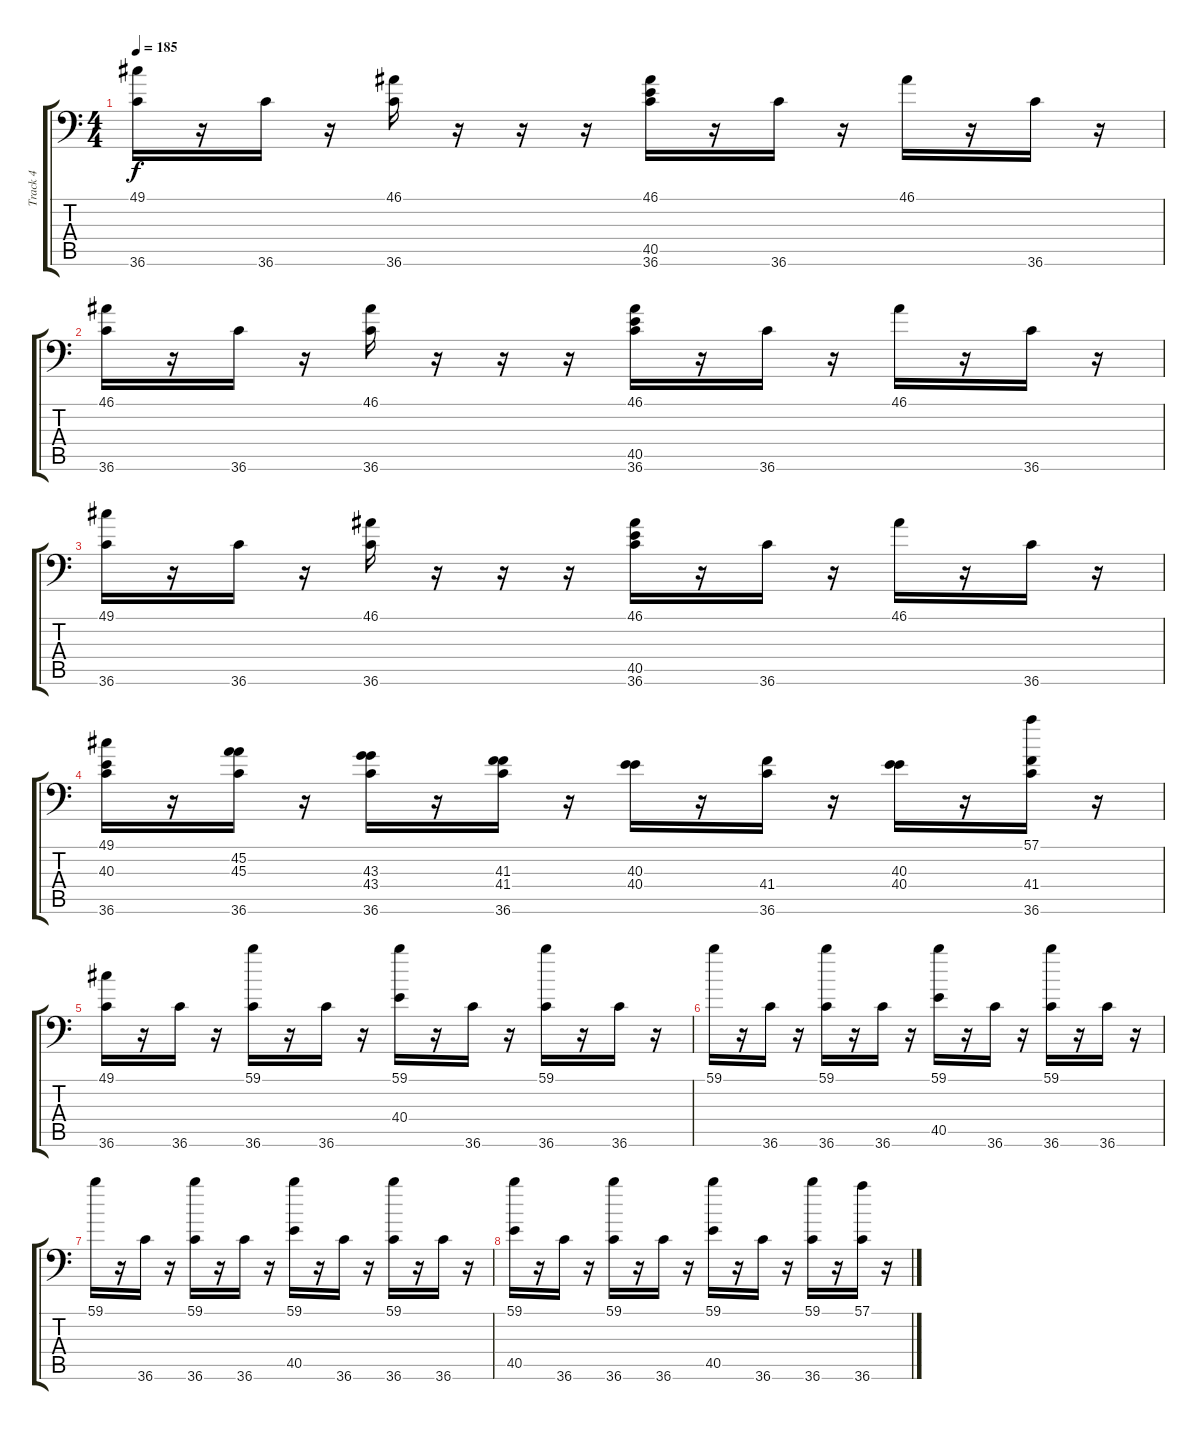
\track ("Track 4" "Track 4") {instrument acousticgrandpiano}
\staff {score tabs}
\tuning (C-1 C-1 C-1 C-1 C-1 C-1) {hide}
\ts (4 4)
\tempo 185
\clef f4
\ks c
(49.1 36.6).16{dy f} r.16 36.6.16 r.16 (46.1 36.6).16 r.16 r.16 r.16 (46.1 40.5 36.6).16 r.16 36.6.16 r.16 46.1.16 r.16 36.6.16 r.16 |
(46.1 36.6).16 r.16 36.6.16 r.16 (46.1 36.6).16 r.16 r.16 r.16 (46.1 40.5 36.6).16 r.16 36.6.16 r.16 46.1.16 r.16 36.6.16 r.16 |
(49.1 36.6).16 r.16 36.6.16 r.16 (46.1 36.6).16 r.16 r.16 r.16 (46.1 40.5 36.6).16 r.16 36.6.16 r.16 46.1.16 r.16 36.6.16 r.16 |
(49.1 40.3 36.6).16 r.16 (45.2 45.3 36.6).16 r.16 (43.3 43.4 36.6).16 r.16 (41.3 41.4 36.6).16 r.16 (40.3 40.4).16 r.16 (41.4 36.6).16 r.16 (40.3 40.4).16 r.16 (57.1 41.4 36.6).16 r.16 |
(49.1 36.6).16 r.16 36.6.16 r.16 (59.1 36.6).16 r.16 36.6.16 r.16 (59.1 40.4).16 r.16 36.6.16 r.16 (59.1 36.6).16 r.16 36.6.16 r.16 |
59.1.16 r.16 36.6.16 r.16 (59.1 36.6).16 r.16 36.6.16 r.16 (59.1 40.5).16 r.16 36.6.16 r.16 (59.1 36.6).16 r.16 36.6.16 r.16 |
59.1.16 r.16 36.6.16 r.16 (59.1 36.6).16 r.16 36.6.16 r.16 (59.1 40.5).16 r.16 36.6.16 r.16 (59.1 36.6).16 r.16 36.6.16 r.16 |
(59.1 40.5).16 r.16 36.6.16 r.16 (59.1 36.6).16 r.16 36.6.16 r.16 (59.1 40.5).16 r.16 36.6.16 r.16 (59.1 36.6).16 r.16 (57.1 36.6).16 r.16
